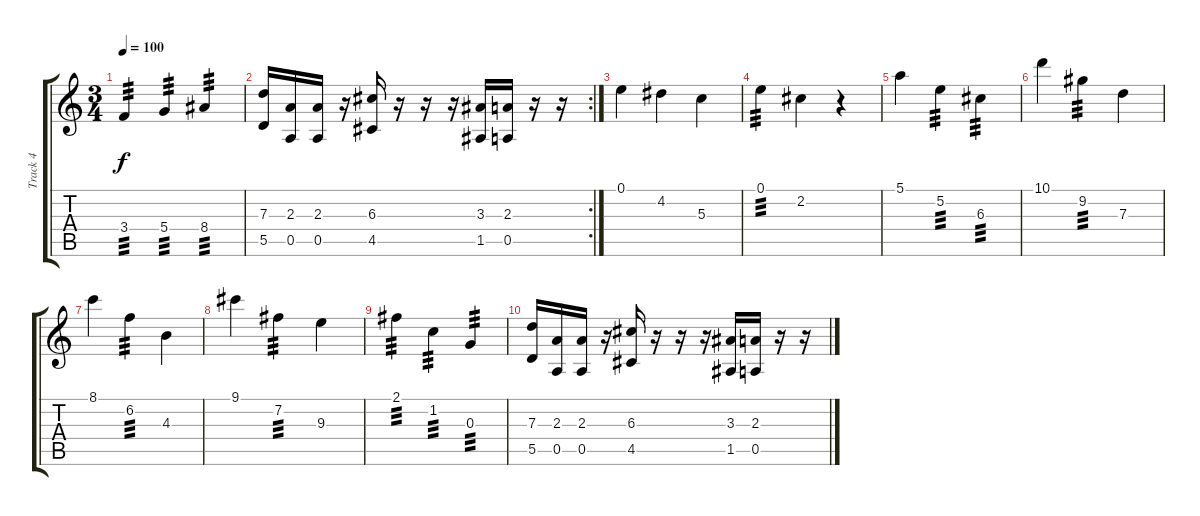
\track ("Track 4" "Track 4") {instrument overdrivenguitar}
\staff {score tabs}
\tuning (E4 B3 G3 D3 A2 E2) {hide}
\ts (3 4)
\tempo 100
\clef g2
\ks c
3.4.4{tp 3 dy f} 5.4.4{tp 3} 8.4.4{tp 3} |
\rc 2
(7.3 5.5).16 (2.3 0.5).16 (2.3 0.5).16 r.16 (6.3 4.5).16 r.16 r.16 r.16 (3.3 1.5).16 (2.3 0.5).16 r.16 r.16 |
0.1.4 4.2.4 5.3.4 |
0.1.4{tp 3} 2.2.4 r.4 |
5.1.4 5.2.4{tp 3} 6.3.4{tp 3} |
10.1.4 9.2.4{tp 3} 7.3.4 |
8.1.4 6.2.4{tp 3} 4.3.4 |
9.1.4 7.2.4{tp 3} 9.3.4 |
2.1.4{tp 3} 1.2.4{tp 3} 0.3.4{tp 3} |
(7.3 5.5).16 (2.3 0.5).16 (2.3 0.5).16 r.16 (6.3 4.5).16 r.16 r.16 r.16 (3.3 1.5).16 (2.3 0.5).16 r.16 r.16
